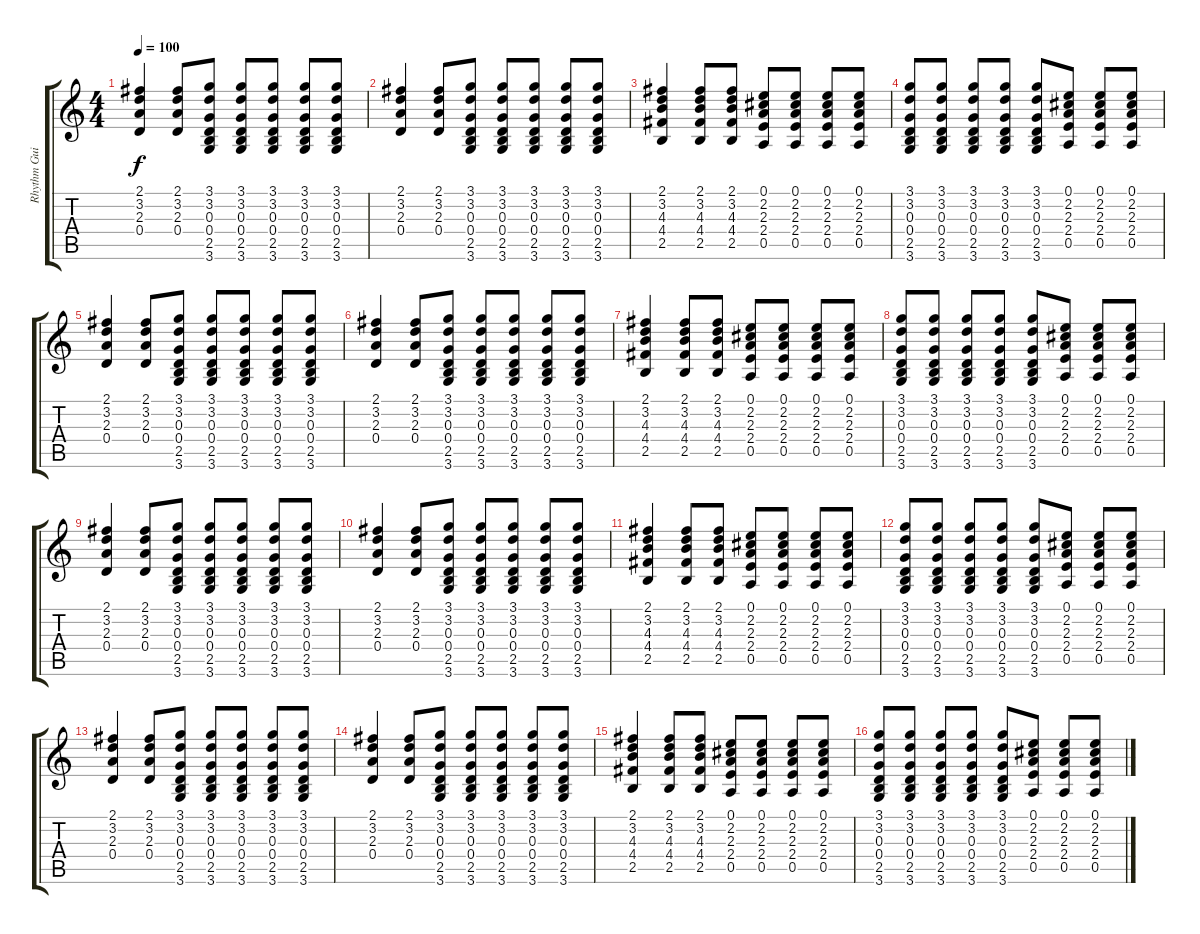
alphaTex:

\track ("Rhythm Guitar" "Rhythm Gui") {instrument acousticguitarnylon}
\staff {score tabs}
\tuning (E4 B3 G3 D3 A2 E2) {hide}
\ts (4 4)
\tempo 100
\clef g2
\ks c
(2.1 3.2 2.3 0.4).4{dy f} (2.1 3.2 2.3 0.4).8 (3.1 3.2 0.3 0.4 2.5 3.6).8 (3.1 3.2 0.3 0.4 2.5 3.6).8 (3.1 3.2 0.3 0.4 2.5 3.6).8 (3.1 3.2 0.3 0.4 2.5 3.6).8 (3.1 3.2 0.3 0.4 2.5 3.6).8 |
(2.1 3.2 2.3 0.4).4 (2.1 3.2 2.3 0.4).8 (3.1 3.2 0.3 0.4 2.5 3.6).8 (3.1 3.2 0.3 0.4 2.5 3.6).8 (3.1 3.2 0.3 0.4 2.5 3.6).8 (3.1 3.2 0.3 0.4 2.5 3.6).8 (3.1 3.2 0.3 0.4 2.5 3.6).8 |
(2.1 3.2 4.3 4.4 2.5).4 (2.1 3.2 4.3 4.4 2.5).8 (2.1 3.2 4.3 4.4 2.5).8 (0.1 2.2 2.3 2.4 0.5).8 (0.1 2.2 2.3 2.4 0.5).8 (0.1 2.2 2.3 2.4 0.5).8 (0.1 2.2 2.3 2.4 0.5).8 |
(3.1 3.2 0.3 0.4 2.5 3.6).8 (3.1 3.2 0.3 0.4 2.5 3.6).8 (3.1 3.2 0.3 0.4 2.5 3.6).8 (3.1 3.2 0.3 0.4 2.5 3.6).8 (3.1 3.2 0.3 0.4 2.5 3.6).8 (0.1 2.2 2.3 2.4 0.5).8 (0.1 2.2 2.3 2.4 0.5).8 (0.1 2.2 2.3 2.4 0.5).8 |
(2.1 3.2 2.3 0.4).4 (2.1 3.2 2.3 0.4).8 (3.1 3.2 0.3 0.4 2.5 3.6).8 (3.1 3.2 0.3 0.4 2.5 3.6).8 (3.1 3.2 0.3 0.4 2.5 3.6).8 (3.1 3.2 0.3 0.4 2.5 3.6).8 (3.1 3.2 0.3 0.4 2.5 3.6).8 |
(2.1 3.2 2.3 0.4).4 (2.1 3.2 2.3 0.4).8 (3.1 3.2 0.3 0.4 2.5 3.6).8 (3.1 3.2 0.3 0.4 2.5 3.6).8 (3.1 3.2 0.3 0.4 2.5 3.6).8 (3.1 3.2 0.3 0.4 2.5 3.6).8 (3.1 3.2 0.3 0.4 2.5 3.6).8 |
(2.1 3.2 4.3 4.4 2.5).4 (2.1 3.2 4.3 4.4 2.5).8 (2.1 3.2 4.3 4.4 2.5).8 (0.1 2.2 2.3 2.4 0.5).8 (0.1 2.2 2.3 2.4 0.5).8 (0.1 2.2 2.3 2.4 0.5).8 (0.1 2.2 2.3 2.4 0.5).8 |
(3.1 3.2 0.3 0.4 2.5 3.6).8 (3.1 3.2 0.3 0.4 2.5 3.6).8 (3.1 3.2 0.3 0.4 2.5 3.6).8 (3.1 3.2 0.3 0.4 2.5 3.6).8 (3.1 3.2 0.3 0.4 2.5 3.6).8 (0.1 2.2 2.3 2.4 0.5).8 (0.1 2.2 2.3 2.4 0.5).8 (0.1 2.2 2.3 2.4 0.5).8 |
(2.1 3.2 2.3 0.4).4 (2.1 3.2 2.3 0.4).8 (3.1 3.2 0.3 0.4 2.5 3.6).8 (3.1 3.2 0.3 0.4 2.5 3.6).8 (3.1 3.2 0.3 0.4 2.5 3.6).8 (3.1 3.2 0.3 0.4 2.5 3.6).8 (3.1 3.2 0.3 0.4 2.5 3.6).8 |
(2.1 3.2 2.3 0.4).4 (2.1 3.2 2.3 0.4).8 (3.1 3.2 0.3 0.4 2.5 3.6).8 (3.1 3.2 0.3 0.4 2.5 3.6).8 (3.1 3.2 0.3 0.4 2.5 3.6).8 (3.1 3.2 0.3 0.4 2.5 3.6).8 (3.1 3.2 0.3 0.4 2.5 3.6).8 |
(2.1 3.2 4.3 4.4 2.5).4 (2.1 3.2 4.3 4.4 2.5).8 (2.1 3.2 4.3 4.4 2.5).8 (0.1 2.2 2.3 2.4 0.5).8 (0.1 2.2 2.3 2.4 0.5).8 (0.1 2.2 2.3 2.4 0.5).8 (0.1 2.2 2.3 2.4 0.5).8 |
(3.1 3.2 0.3 0.4 2.5 3.6).8 (3.1 3.2 0.3 0.4 2.5 3.6).8 (3.1 3.2 0.3 0.4 2.5 3.6).8 (3.1 3.2 0.3 0.4 2.5 3.6).8 (3.1 3.2 0.3 0.4 2.5 3.6).8 (0.1 2.2 2.3 2.4 0.5).8 (0.1 2.2 2.3 2.4 0.5).8 (0.1 2.2 2.3 2.4 0.5).8 |
(2.1 3.2 2.3 0.4).4 (2.1 3.2 2.3 0.4).8 (3.1 3.2 0.3 0.4 2.5 3.6).8 (3.1 3.2 0.3 0.4 2.5 3.6).8 (3.1 3.2 0.3 0.4 2.5 3.6).8 (3.1 3.2 0.3 0.4 2.5 3.6).8 (3.1 3.2 0.3 0.4 2.5 3.6).8 |
(2.1 3.2 2.3 0.4).4 (2.1 3.2 2.3 0.4).8 (3.1 3.2 0.3 0.4 2.5 3.6).8 (3.1 3.2 0.3 0.4 2.5 3.6).8 (3.1 3.2 0.3 0.4 2.5 3.6).8 (3.1 3.2 0.3 0.4 2.5 3.6).8 (3.1 3.2 0.3 0.4 2.5 3.6).8 |
(2.1 3.2 4.3 4.4 2.5).4 (2.1 3.2 4.3 4.4 2.5).8 (2.1 3.2 4.3 4.4 2.5).8 (0.1 2.2 2.3 2.4 0.5).8 (0.1 2.2 2.3 2.4 0.5).8 (0.1 2.2 2.3 2.4 0.5).8 (0.1 2.2 2.3 2.4 0.5).8 |
(3.1 3.2 0.3 0.4 2.5 3.6).8 (3.1 3.2 0.3 0.4 2.5 3.6).8 (3.1 3.2 0.3 0.4 2.5 3.6).8 (3.1 3.2 0.3 0.4 2.5 3.6).8 (3.1 3.2 0.3 0.4 2.5 3.6).8 (0.1 2.2 2.3 2.4 0.5).8 (0.1 2.2 2.3 2.4 0.5).8 (0.1 2.2 2.3 2.4 0.5).8
